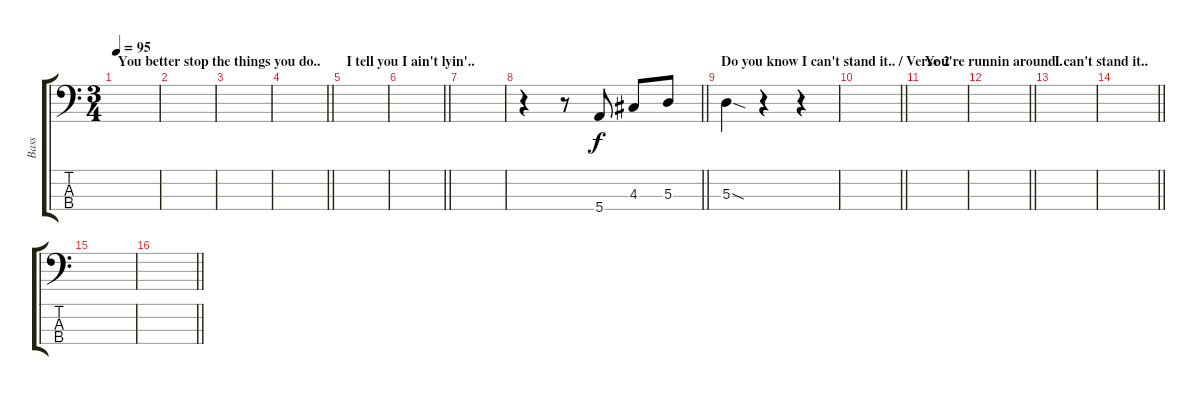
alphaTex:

\track ("Bass" "Bass") {instrument electricbassfinger}
\staff {score tabs}
\tuning (G2 D2 A1 E1) {hide}
\ts (3 4)
\section ("" "You better stop the things you do..")
\tempo 95
\clef f4
\ks c
|
|
|
\barLineRight lightlight
|
\section ("" "I tell you I ain't lyin'..")
|
\barLineRight lightlight
|
|
\barLineRight lightlight
r.4 r.8 5.4.8 4.3.8 5.3.8 |
\section ("" "Do you know I can't stand it.. / Verse 2")
5.3{sod}.4 r.4 r.4 |
\barLineRight lightlight
|
\section ("" "You're runnin around..")
|
\barLineRight lightlight
|
\section ("" "I can't stand it..")
|
\barLineRight lightlight
|
|
\barLineRight lightlight
